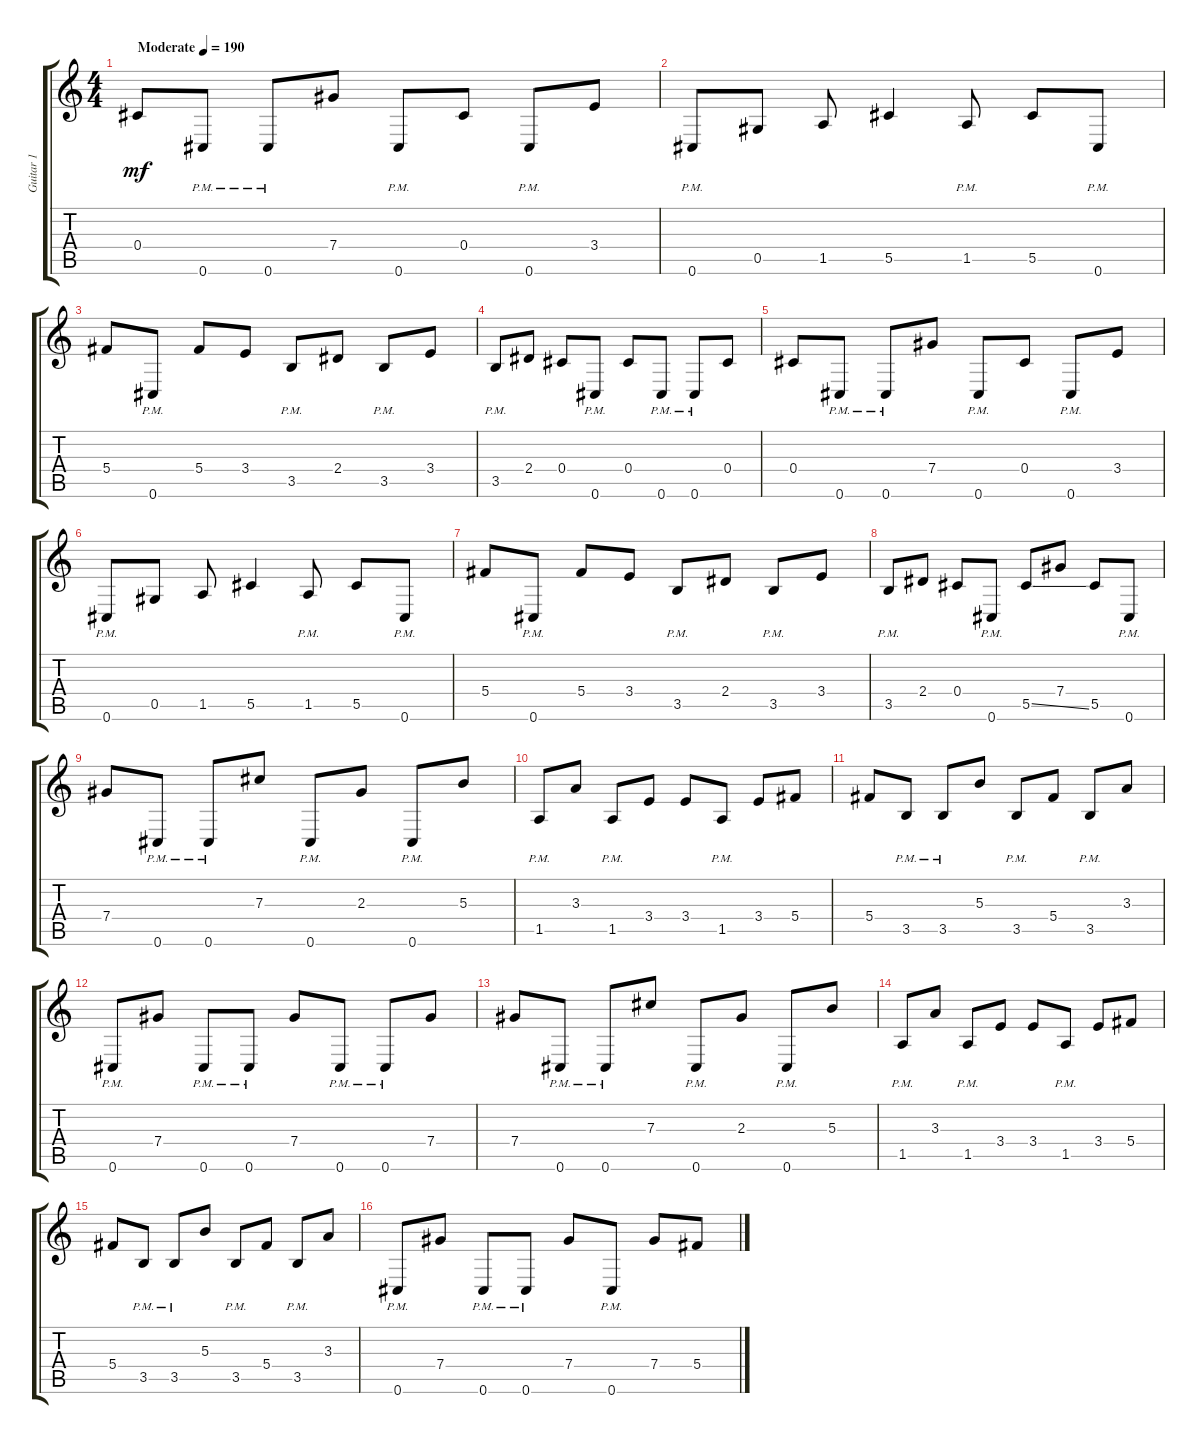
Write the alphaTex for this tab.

\track ("Guitar 1" "Guitar 1") {instrument acousticguitarsteel}
\staff {score tabs}
\tuning (Eb4 Bb3 Gb3 Db3 Ab2 Db2) {hide}
\ts (4 4)
\tempo (190 "Moderate")
\clef g2
\ks c
0.4.8{dy mf instrument acousticguitarsteel} 0.6{pm}.8 0.6{pm}.8 7.4.8 0.6{pm}.8 0.4.8 0.6{pm}.8 3.4.8 |
0.6{pm}.8 0.5.8 1.5.8 5.5.4 1.5{pm}.8 5.5.8 0.6{pm}.8 |
5.4.8 0.6{pm}.8 5.4.8 3.4.8 3.5{pm}.8 2.4.8 3.5{pm}.8 3.4.8 |
3.5{pm}.8 2.4.8 0.4.8 0.6{pm}.8 0.4.8 0.6{pm}.8 0.6{pm}.8 0.4.8 |
0.4.8 0.6{pm}.8 0.6{pm}.8 7.4.8 0.6{pm}.8 0.4.8 0.6{pm}.8 3.4.8 |
0.6{pm}.8 0.5.8 1.5.8 5.5.4 1.5{pm}.8 5.5.8 0.6{pm}.8 |
5.4.8 0.6{pm}.8 5.4.8 3.4.8 3.5{pm}.8 2.4.8 3.5{pm}.8 3.4.8 |
3.5{pm}.8 2.4.8 0.4.8 0.6{pm}.8 5.5{ss}.8 7.4.8 5.5.8 0.6{pm}.8 |
7.4.8 0.6{pm}.8 0.6{pm}.8 7.3.8 0.6{pm}.8 2.3.8 0.6{pm}.8 5.3.8 |
1.5{pm}.8 3.3.8 1.5{pm}.8 3.4.8 3.4.8 1.5{pm}.8 3.4.8 5.4.8 |
5.4.8 3.5{pm}.8 3.5{pm}.8 5.3.8 3.5{pm}.8 5.4.8 3.5{pm}.8 3.3.8 |
0.6{pm}.8 7.4.8 0.6{pm}.8 0.6{pm}.8 7.4.8 0.6{pm}.8 0.6{pm}.8 7.4.8 |
7.4.8 0.6{pm}.8 0.6{pm}.8 7.3.8 0.6{pm}.8 2.3.8 0.6{pm}.8 5.3.8 |
1.5{pm}.8 3.3.8 1.5{pm}.8 3.4.8 3.4.8 1.5{pm}.8 3.4.8 5.4.8 |
5.4.8 3.5{pm}.8 3.5{pm}.8 5.3.8 3.5{pm}.8 5.4.8 3.5{pm}.8 3.3.8 |
0.6{pm}.8 7.4.8 0.6{pm}.8 0.6{pm}.8 7.4.8 0.6{pm}.8 7.4.8 5.4.8
